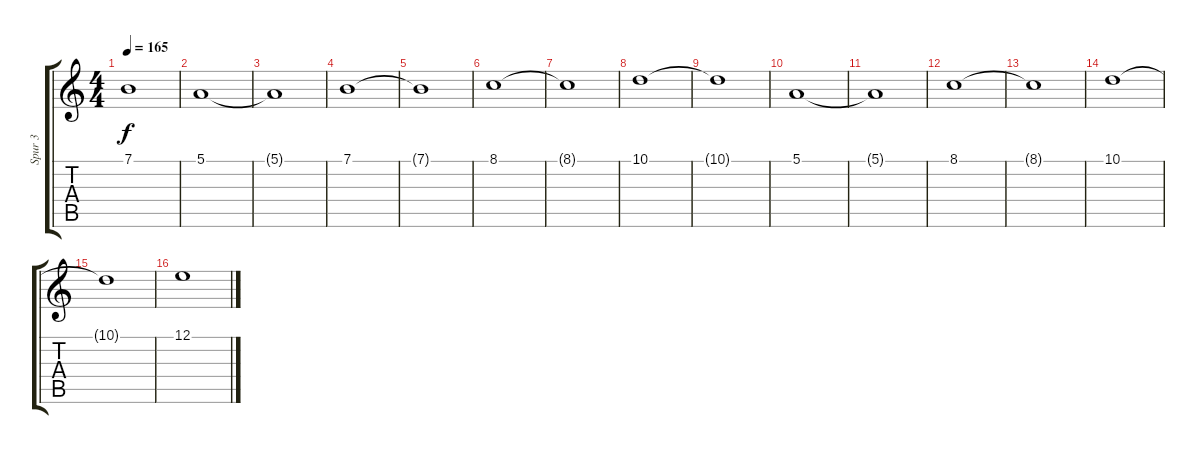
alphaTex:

\track ("Spur 3" "Spur 3") {instrument pad4choir}
\staff {score tabs}
\tuning (E4 B3 G3 D3 A2 E2) {hide}
\ts (4 4)
\tempo 165
\clef g2
\ks c
7.1{t}.1{dy f} |
5.1.1 |
5.1{t}.1 |
7.1.1 |
7.1{t}.1 |
8.1.1 |
8.1{t}.1 |
10.1.1 |
10.1{t}.1 |
5.1.1 |
5.1{t}.1 |
8.1.1 |
8.1{t}.1 |
10.1.1 |
10.1{t}.1 |
12.1.1
